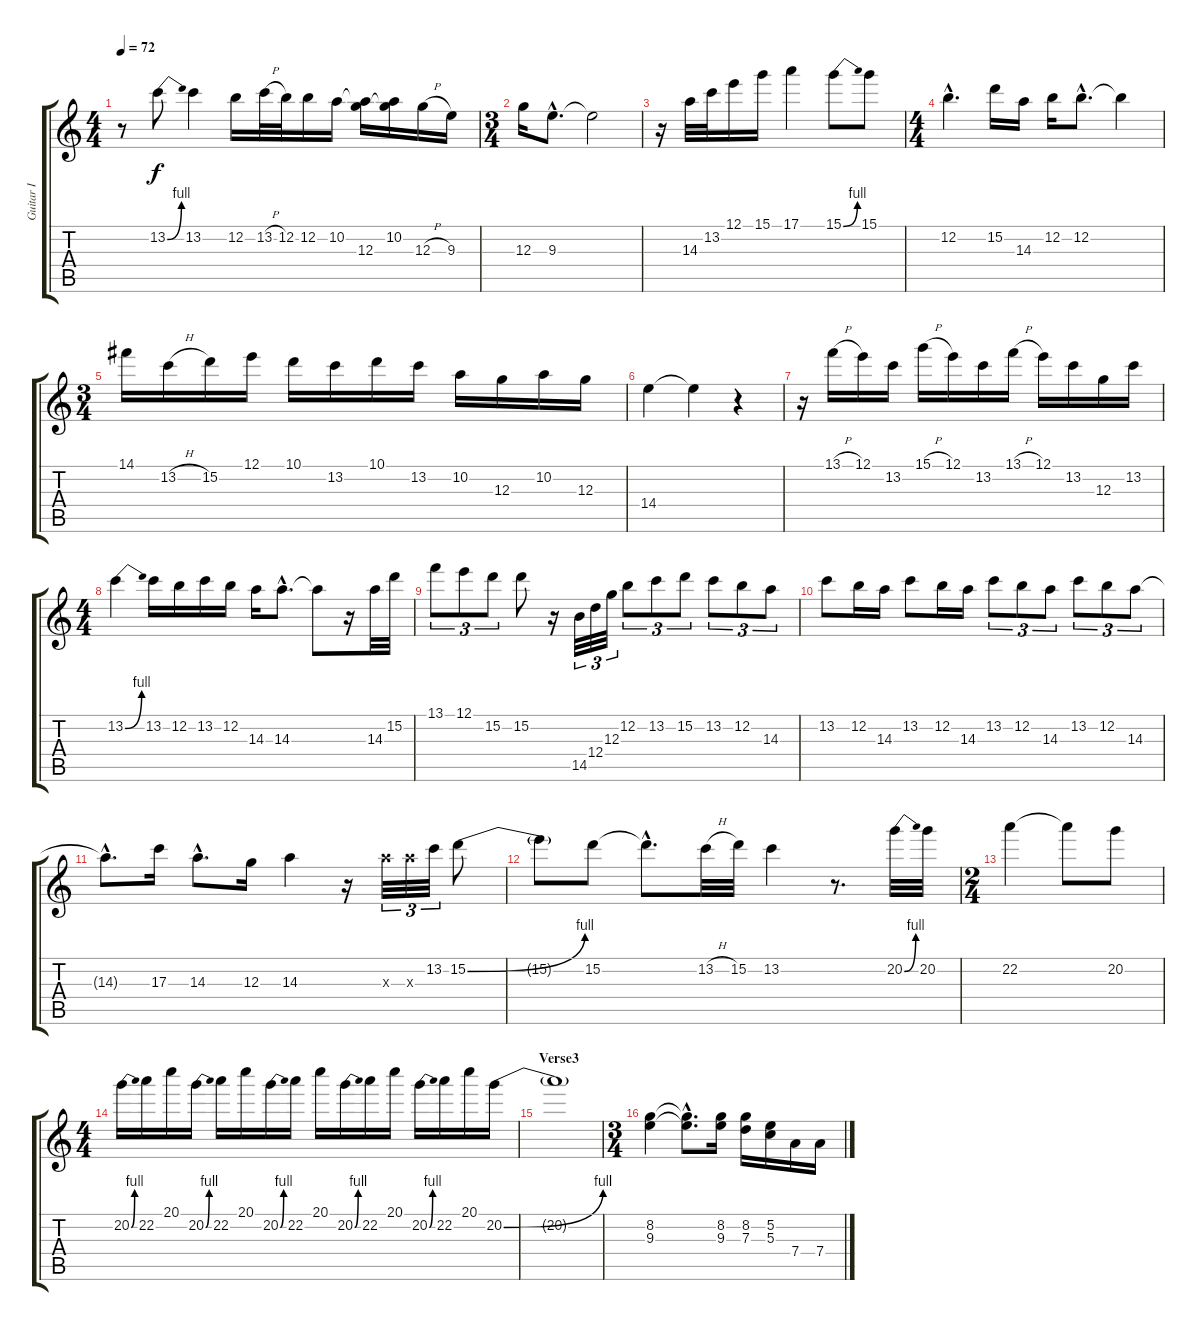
\track ("Guitar I" "Guitar I") {instrument electricguitarjazz}
\staff {score tabs}
\tuning (E4 B3 G3 D3 A2 E2) {hide}
\ts (4 4)
\tempo 72
\clef g2
\ks c
r.8{dy f} 13.2{be (bend 0 0 60 4)}.8 13.2.4 12.2.16 13.2{h}.32 12.2.32 12.2.16 10.2.16 (10.2{t} 12.3).16 (10.2 12.3{t}).16 12.3{h}.16 9.3.16 |
\ts (3 4)
12.3.16 9.3{hac}.8{d} 9.3{t}.2 |
r.16 14.3.32 13.2.32 12.1.16 15.1.16 17.1.4 15.1{be (bend 0 0 60 4)}.8 15.1.8 |
\ts (4 4)
12.2{hac}.4{d} 15.2.16 14.3.16 12.2.16 12.2{hac}.8{d} 12.2{t}.4 |
\ts (3 4)
14.1.16 13.2{h}.16 15.2.16 12.1.16 10.1.16 13.2.16 10.1.16 13.2.16 10.2.16 12.3.16 10.2.16 12.3.16 |
14.4.4 14.4{t}.4 r.4 |
r.16 13.1{h}.16 12.1.16 13.2.16 15.1{h}.16 12.1.16 13.2.16 13.1{h}.16 12.1.16 13.2.16 12.3.16 13.2.16 |
\ts (4 4)
13.2{be (bend 0 0 60 4)}.4 13.2.16 12.2.16 13.2.16 12.2.16 14.3.16 14.3{hac}.8{d} 14.3{t}.8 r.16 14.3.32 15.2.32 |
13.1.8{tu (3 2)} 12.1.8{tu (3 2)} 15.2.8{tu (3 2)} 15.2.8 r.16 14.5.32{tu (3 2)} 12.4.32{tu (3 2)} 12.3.32{tu (3 2)} 12.2.8{tu (3 2)} 13.2.8{tu (3 2)} 15.2.8{tu (3 2)} 13.2.8{tu (3 2)} 12.2.8{tu (3 2)} 14.3.8{tu (3 2)} |
13.2.8 12.2.16 14.3.16 13.2.8 12.2.16 14.3.16 13.2.8{tu (3 2)} 12.2.8{tu (3 2)} 14.3.8{tu (3 2)} 13.2.8{tu (3 2)} 12.2.8{tu (3 2)} 14.3.8{tu (3 2)} |
14.3{hac t}.8{d} 17.3.16 14.3{hac}.8{d} 12.3.16 14.3.4 r.16 14.3{x}.32{tu (3 2)} 14.3{x}.32{tu (3 2)} 13.2.32{tu (3 2)} 15.2{be (bend 0 0 60 4)}.8 |
15.2{t}.8 15.2.8 15.2{hac t}.8{d} 13.2{h}.32 15.2.32 13.2.4 r.8{d} 20.2{be (bend 0 0 60 4)}.32 20.2.32 |
\ts (2 4)
22.2.4 22.2{t}.8 20.2.8 |
\ts (4 4)
20.2{be (bend 0 0 60 4)}.16 22.2.16 20.1.16 20.2{be (bend 0 0 60 4)}.16 22.2.16 20.1.16 20.2{be (bend 0 0 60 4)}.16 22.2.16 20.1.16 20.2{be (bend 0 0 60 4)}.16 22.2.16 20.1.16 20.2{be (bend 0 0 60 4)}.16 22.2.16 20.1.16 20.2{be (bend 0 0 60 4)}.16 |
\section ("" "Verse3")
20.2{t}.1 |
\ts (3 4)
(8.2 9.3).4 (8.2{hac t} 9.3{hac t}).8{d} (8.2 9.3).16 (8.2 7.3).16 (5.2 5.3).16 7.4.16 7.4.16
